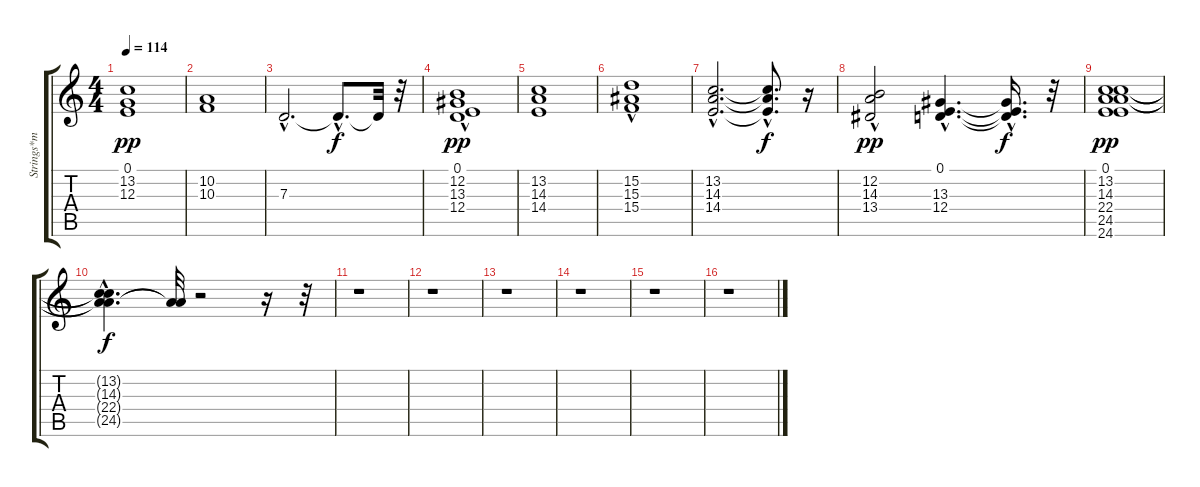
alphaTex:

\track (" Strings*merged" " Strings*m") {instrument stringensemble2}
\staff {score tabs}
\tuning (E4 B3 G3 D3 A2 E2) {hide}
\ts (4 4)
\tempo 114
\clef g2
\ks c
(0.1 13.2 12.3).1{dy pp} |
(10.2 10.3).1 |
7.3{hac}.2{d} 7.3{hac t}.8{d dy f} 7.3{t}.32 r.32 |
(0.1{hac} 12.2 13.3 12.4{hac}).1{dy pp} |
(13.2 14.3 14.4).1 |
(15.2 15.3 15.4{hac}).1 |
(13.2{hac} 14.3{hac} 14.4{hac}).2{d} (13.2{t} 14.3{hac t} 14.4{t}).8{d dy f} r.16 |
(12.2{hac} 14.3{hac} 13.4{hac}).2{dy pp} (0.1{hac} 13.3{hac} 12.4{hac}).4{d} (0.1{t} 13.3{hac t} 12.4{t}).16{d dy f} r.32 |
(0.1 13.2 14.3 22.4 24.5 24.6).1{dy pp} |
(13.2{t} 14.3{hac t} 22.4{t} 24.5{hac t}).4{d dy f} (14.3{t} 24.5{t}).32 r.2 r.16 r.32 |
r.1 |
r.1 |
r.1 |
r.1 |
r.1 |
r.1
